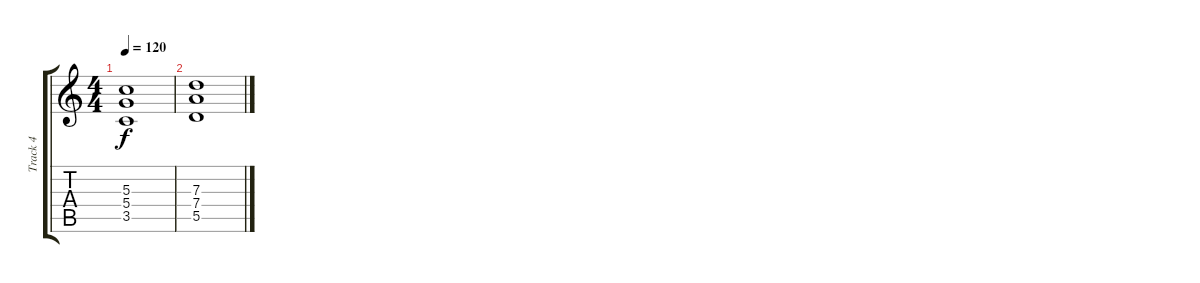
\track ("Track 4" "Track 4") {instrument distortionguitar}
\staff {score tabs}
\tuning (E4 B3 G3 D3 A2 E2) {hide}
\ts (4 4)
\tempo 120
\clef g2
\ks c
(5.3 5.4 3.5).1{dy f} |
(7.3 7.4 5.5).1
